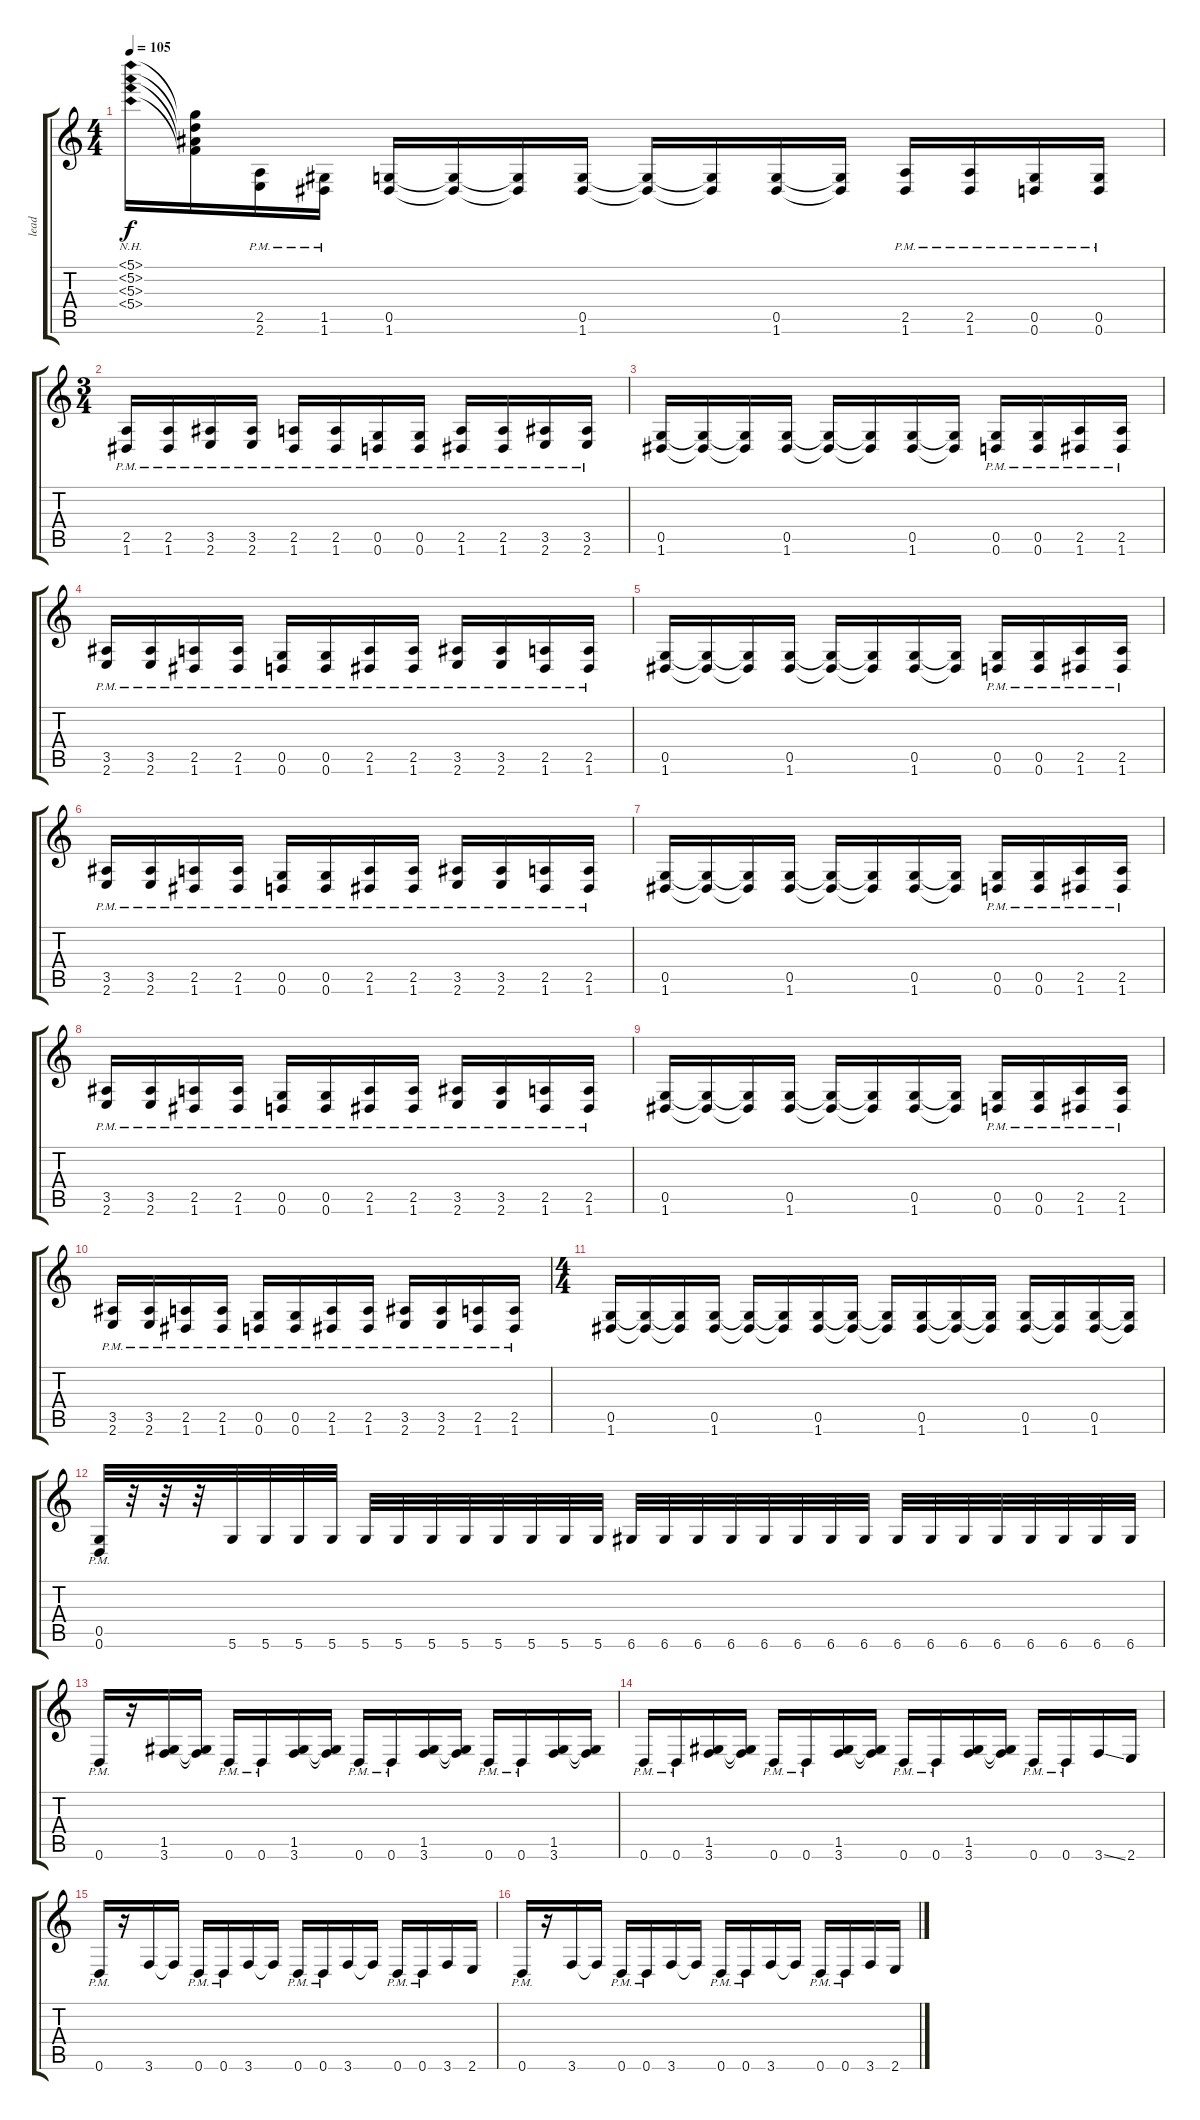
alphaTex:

\track ("lead" "lead") {instrument distortionguitar}
\staff {score tabs}
\tuning (D4 A3 F3 C3 G2 D2) {hide}
\ts (4 4)
\tempo 105
\clef g2
\ks c
(5.1{nh} 5.2{nh} 5.3{nh} 5.4{nh}).16{dy f} (5.1{t} 5.2{t} 5.3{t} 5.4{t}).16 (2.5{pm} 2.6{pm}).16 (1.5{pm} 1.6{pm}).16 (0.5 1.6).16 (0.5{t} 1.6{t}).16 (0.5{t} 1.6{t}).16 (0.5 1.6).16 (0.5{t} 1.6{t}).16 (0.5{t} 1.6{t}).16 (0.5 1.6).16 (0.5{t} 1.6{t}).16 (2.5{pm} 1.6{pm}).16 (2.5{pm} 1.6{pm}).16 (0.5{pm} 0.6{pm}).16 (0.5{pm} 0.6{pm}).16 |
\ts (3 4)
(2.5{pm} 1.6{pm}).16 (2.5{pm} 1.6{pm}).16 (3.5{pm} 2.6{pm}).16 (3.5{pm} 2.6{pm}).16 (2.5{pm} 1.6{pm}).16 (2.5{pm} 1.6{pm}).16 (0.5{pm} 0.6{pm}).16 (0.5{pm} 0.6{pm}).16 (2.5{pm} 1.6{pm}).16 (2.5{pm} 1.6{pm}).16 (3.5{pm} 2.6{pm}).16 (3.5{pm} 2.6{pm}).16 |
(0.5 1.6).16 (0.5{t} 1.6{t}).16 (0.5{t} 1.6{t}).16 (0.5 1.6).16 (0.5{t} 1.6{t}).16 (0.5{t} 1.6{t}).16 (0.5 1.6).16 (0.5{t} 1.6{t}).16 (0.5{pm} 0.6{pm}).16 (0.5{pm} 0.6{pm}).16 (2.5{pm} 1.6{pm}).16 (2.5{pm} 1.6{pm}).16 |
(3.5{pm} 2.6{pm}).16 (3.5{pm} 2.6{pm}).16 (2.5{pm} 1.6{pm}).16 (2.5{pm} 1.6{pm}).16 (0.5{pm} 0.6{pm}).16 (0.5{pm} 0.6{pm}).16 (2.5{pm} 1.6{pm}).16 (2.5{pm} 1.6{pm}).16 (3.5{pm} 2.6{pm}).16 (3.5{pm} 2.6{pm}).16 (2.5{pm} 1.6{pm}).16 (2.5{pm} 1.6{pm}).16 |
(0.5 1.6).16 (0.5{t} 1.6{t}).16 (0.5{t} 1.6{t}).16 (0.5 1.6).16 (0.5{t} 1.6{t}).16 (0.5{t} 1.6{t}).16 (0.5 1.6).16 (0.5{t} 1.6{t}).16 (0.5{pm} 0.6{pm}).16 (0.5{pm} 0.6{pm}).16 (2.5{pm} 1.6{pm}).16 (2.5{pm} 1.6{pm}).16 |
(3.5{pm} 2.6{pm}).16 (3.5{pm} 2.6{pm}).16 (2.5{pm} 1.6{pm}).16 (2.5{pm} 1.6{pm}).16 (0.5{pm} 0.6{pm}).16 (0.5{pm} 0.6{pm}).16 (2.5{pm} 1.6{pm}).16 (2.5{pm} 1.6{pm}).16 (3.5{pm} 2.6{pm}).16 (3.5{pm} 2.6{pm}).16 (2.5{pm} 1.6{pm}).16 (2.5{pm} 1.6{pm}).16 |
(0.5 1.6).16 (0.5{t} 1.6{t}).16 (0.5{t} 1.6{t}).16 (0.5 1.6).16 (0.5{t} 1.6{t}).16 (0.5{t} 1.6{t}).16 (0.5 1.6).16 (0.5{t} 1.6{t}).16 (0.5{pm} 0.6{pm}).16 (0.5{pm} 0.6{pm}).16 (2.5{pm} 1.6{pm}).16 (2.5{pm} 1.6{pm}).16 |
(3.5{pm} 2.6{pm}).16 (3.5{pm} 2.6{pm}).16 (2.5{pm} 1.6{pm}).16 (2.5{pm} 1.6{pm}).16 (0.5{pm} 0.6{pm}).16 (0.5{pm} 0.6{pm}).16 (2.5{pm} 1.6{pm}).16 (2.5{pm} 1.6{pm}).16 (3.5{pm} 2.6{pm}).16 (3.5{pm} 2.6{pm}).16 (2.5{pm} 1.6{pm}).16 (2.5{pm} 1.6{pm}).16 |
(0.5 1.6).16 (0.5{t} 1.6{t}).16 (0.5{t} 1.6{t}).16 (0.5 1.6).16 (0.5{t} 1.6{t}).16 (0.5{t} 1.6{t}).16 (0.5 1.6).16 (0.5{t} 1.6{t}).16 (0.5{pm} 0.6{pm}).16 (0.5{pm} 0.6{pm}).16 (2.5{pm} 1.6{pm}).16 (2.5{pm} 1.6{pm}).16 |
(3.5{pm} 2.6{pm}).16 (3.5{pm} 2.6{pm}).16 (2.5{pm} 1.6{pm}).16 (2.5{pm} 1.6{pm}).16 (0.5{pm} 0.6{pm}).16 (0.5{pm} 0.6{pm}).16 (2.5{pm} 1.6{pm}).16 (2.5{pm} 1.6{pm}).16 (3.5{pm} 2.6{pm}).16 (3.5{pm} 2.6{pm}).16 (2.5{pm} 1.6{pm}).16 (2.5{pm} 1.6).16 |
\ts (4 4)
(0.5 1.6).16 (0.5{t} 1.6{t}).16 (0.5{t} 1.6{t}).16 (0.5 1.6).16 (0.5{t} 1.6{t}).16 (0.5{t} 1.6{t}).16 (0.5 1.6).16 (0.5{t} 1.6{t}).16 (0.5{t} 1.6{t}).16 (0.5 1.6).16 (0.5{t} 1.6{t}).16 (0.5{t} 1.6{t}).16 (0.5 1.6).16 (0.5{t} 1.6{t}).16 (0.5 1.6).16 (0.5{t} 1.6{t}).16 |
(0.5{pm} 0.6{pm}).32 r.32 r.32 r.32 5.6.32 5.6.32 5.6.32 5.6.32 5.6.32 5.6.32 5.6.32 5.6.32 5.6.32 5.6.32 5.6.32 5.6.32 6.6.32 6.6.32 6.6.32 6.6.32 6.6.32 6.6.32 6.6.32 6.6.32 6.6.32 6.6.32 6.6.32 6.6.32 6.6.32 6.6.32 6.6.32 6.6.32 |
0.6{pm}.16 r.16 (1.5 3.6).16 (1.5{t} 3.6{t}).16 0.6{pm}.16 0.6{pm}.16 (1.5 3.6).16 (1.5{t} 3.6{t}).16 0.6{pm}.16 0.6{pm}.16 (1.5 3.6).16 (1.5{t} 3.6{t}).16 0.6{pm}.16 0.6{pm}.16 (1.5 3.6).16 (1.5{t} 3.6{t}).16 |
0.6{pm}.16 0.6{pm}.16 (1.5 3.6).16 (1.5{t} 3.6{t}).16 0.6{pm}.16 0.6{pm}.16 (1.5 3.6).16 (1.5{t} 3.6{t}).16 0.6{pm}.16 0.6{pm}.16 (1.5 3.6).16 (1.5{t} 3.6{t}).16 0.6{pm}.16 0.6{pm}.16 3.6{ss}.16 2.6.16 |
0.6{pm}.16 r.16 3.6.16 3.6{t}.16 0.6{pm}.16 0.6{pm}.16 3.6.16 3.6{t}.16 0.6{pm}.16 0.6{pm}.16 3.6.16 3.6{t}.16 0.6{pm}.16 0.6{pm}.16 3.6.16 2.6.16 |
0.6{pm}.16 r.16 3.6.16 3.6{t}.16 0.6{pm}.16 0.6{pm}.16 3.6.16 3.6{t}.16 0.6{pm}.16 0.6{pm}.16 3.6.16 3.6{t}.16 0.6{pm}.16 0.6{pm}.16 3.6.16 2.6.16
